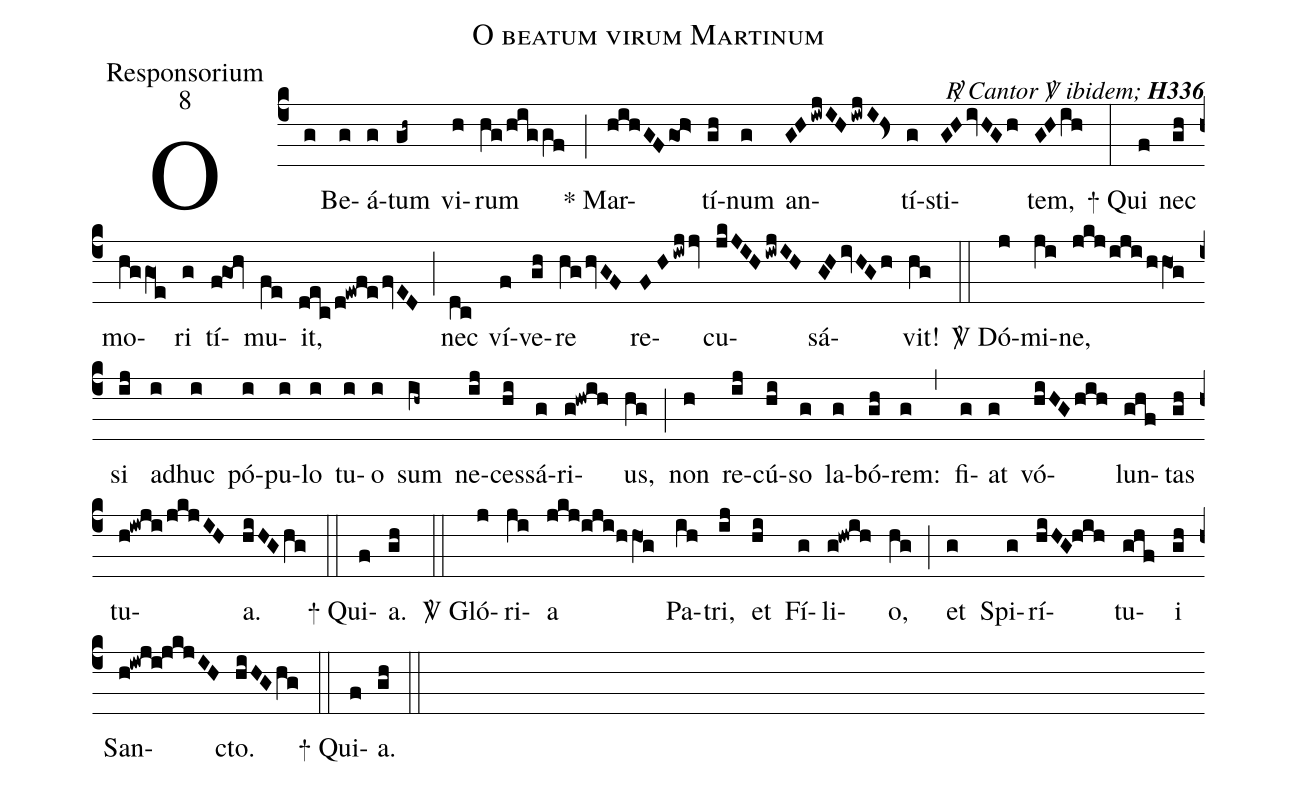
name:O beatum virum Martinum;
office-part:Responsorium;
mode:8;
commentary:{\itshape\mdseries \Rbar\  Cantor \Vbar\  ibidem;\/} {\bfseries H336};
%%
(c4) O(g) Be(g)á(g)tum(gh~) vi(h)rum(hg/higgf) (;)
<sp>*</sp> Mar(hihGFgo1!h>)tí(gh)num(g) an(GHiwjIHiwjI!Hs<)tí(g)sti(GHivHGh)tem,(GHih) (:)
<sp>+</sp> Qui(f) nec(gh) mo(hggO1e)ri(g) tí(f!go1!hv)mu(fe)it,(dec/d!ewfe/fvED) (;)
nec(dc) ví(f)ve(gh)re(hghvGF) re(F1Hiwjjv)cu(jkJIHiwjIH)sá(GHivHGh)vit!(hg) (::)
<sp>V/</sp> Dó(j)mi(ji)ne,(jkj/iji/hhO1g) si(ij) ad(i)huc(i) pó(i)pu(i)lo(i) tu(i)o(i) sum(ih~) ne(ij)ces(hi)sá(g)ri(g!hwih)us,(hg) (;)
non(h) re(ij)cú(hi)so(g) la(g)bó(gh)rem:(g) (,)
fi(g)at(g) vó(hiHGhih)lun(ghf)tas(gh) tu(h!iwji/jkjIH)a.(hiHGhg) (::)
<sp>+</sp> Qui(f)a.(gh) (::)
<sp>V/</sp> Gló(j)ri(ji)a(jkj/0iji/0hhO1g) Pa(ih)tri,(ij) et(hi) Fí(g)li(g@hwih)o,(hg) (;)
et(g) Spi(g)rí(hiHG@hih)tu(ghf)i(gh) San(h@iwji@jkjIH)cto.(hiHG/hg) (::)
<sp>+</sp> Qui(f)a.(gh) (::)
